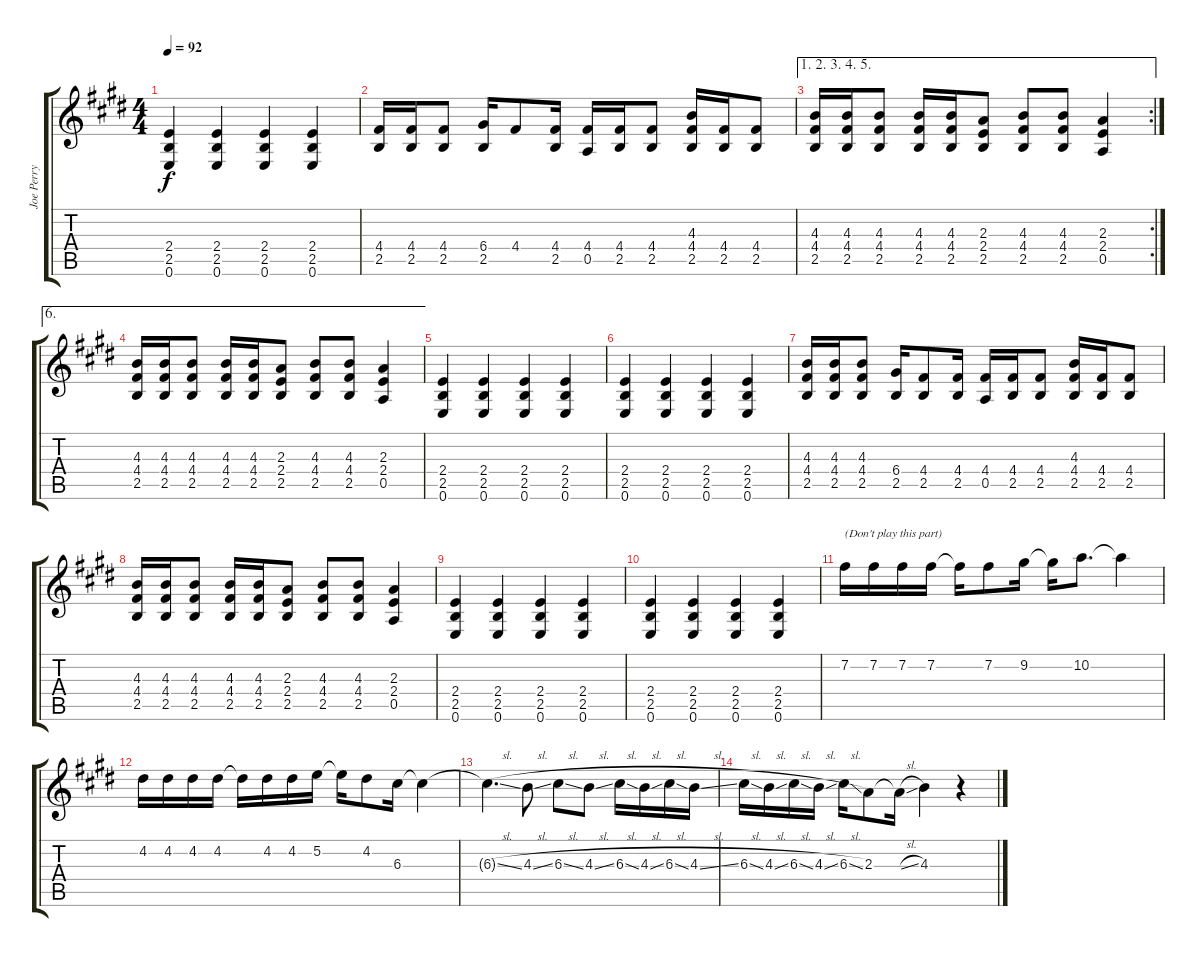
\track ("Joe Perry" "Joe Perry") {instrument overdrivenguitar}
\staff {score tabs}
\tuning (E4 B3 G3 D3 A2 E2) {hide}
\ts (4 4)
\tempo 92
\clef g2
\ks c#minor
(2.4 2.5 0.6).4{dy f} (2.4 2.5 0.6).4 (2.4 2.5 0.6).4 (2.4 2.5 0.6).4 |
\ks e
(4.4 2.5).16 (4.4 2.5).16 (4.4 2.5).8 (6.4 2.5).16 4.4.8 (4.4 2.5).16 (4.4 0.5).16 (4.4 2.5).16 (4.4 2.5).8 (4.3 4.4 2.5).16 (4.4 2.5).16 (4.4 2.5).8 |
\ae (1 2 3 4 5)
\rc 2
\ks c#minor
(4.3 4.4 2.5).16 (4.3 4.4 2.5).16 (4.3 4.4 2.5).8 (4.3 4.4 2.5).16 (4.3 4.4 2.5).16 (2.3 2.4 2.5).8 (4.3 4.4 2.5).8 (4.3 4.4 2.5).8 (2.3 2.4 0.5).4 |
\ae 6
\ks e
(4.3 4.4 2.5).16 (4.3 4.4 2.5).16 (4.3 4.4 2.5).8 (4.3 4.4 2.5).16 (4.3 4.4 2.5).16 (2.3 2.4 2.5).8 (4.3 4.4 2.5).8 (4.3 4.4 2.5).8 (2.3 2.4 0.5).4 |
(2.4 2.5 0.6).4 (2.4 2.5 0.6).4 (2.4 2.5 0.6).4 (2.4 2.5 0.6).4 |
(2.4 2.5 0.6).4 (2.4 2.5 0.6).4 (2.4 2.5 0.6).4 (2.4 2.5 0.6).4 |
(4.3 4.4 2.5).16 (4.3 4.4 2.5).16 (4.3 4.4 2.5).8 (6.4 2.5).16 (4.4 2.5).8 (4.4 2.5).16 (4.4 0.5).16 (4.4 2.5).16 (4.4 2.5).8 (4.3 4.4 2.5).16 (4.4 2.5).16 (4.4 2.5).8 |
(4.3 4.4 2.5).16 (4.3 4.4 2.5).16 (4.3 4.4 2.5).8 (4.3 4.4 2.5).16 (4.3 4.4 2.5).16 (2.3 2.4 2.5).8 (4.3 4.4 2.5).8 (4.3 4.4 2.5).8 (2.3 2.4 0.5).4 |
(2.4 2.5 0.6).4{volume 0} (2.4 2.5 0.6).4 (2.4 2.5 0.6).4 (2.4 2.5 0.6).4 |
(2.4 2.5 0.6).4 (2.4 2.5 0.6).4 (2.4 2.5 0.6).4 (2.4 2.5 0.6).4 |
7.2.16{txt "(Don't play this part)" instrument choiraahs} 7.2.16 7.2.16 7.2.16 7.2{t}.16 7.2.8 9.2.16 9.2{t}.16 10.2.8{d} 10.2{t}.4 |
4.2.16 4.2.16 4.2.16 4.2.16 4.2{t}.16 4.2.16 4.2.16 5.2.16 5.2{t}.16 4.2.8 6.3.16 6.3{t}.4 |
6.3{sl t}.4{d} 4.3{sl}.8 6.3{sl}.8 4.3{sl}.8 6.3{sl}.16 4.3{sl}.16 6.3{sl}.16 4.3{sl}.16 |
6.3{sl}.16 4.3{sl}.16 6.3{sl}.16 4.3{sl}.16 6.3{sl}.16 2.3.8 2.3{sl t}.16 4.3.4 r.4
